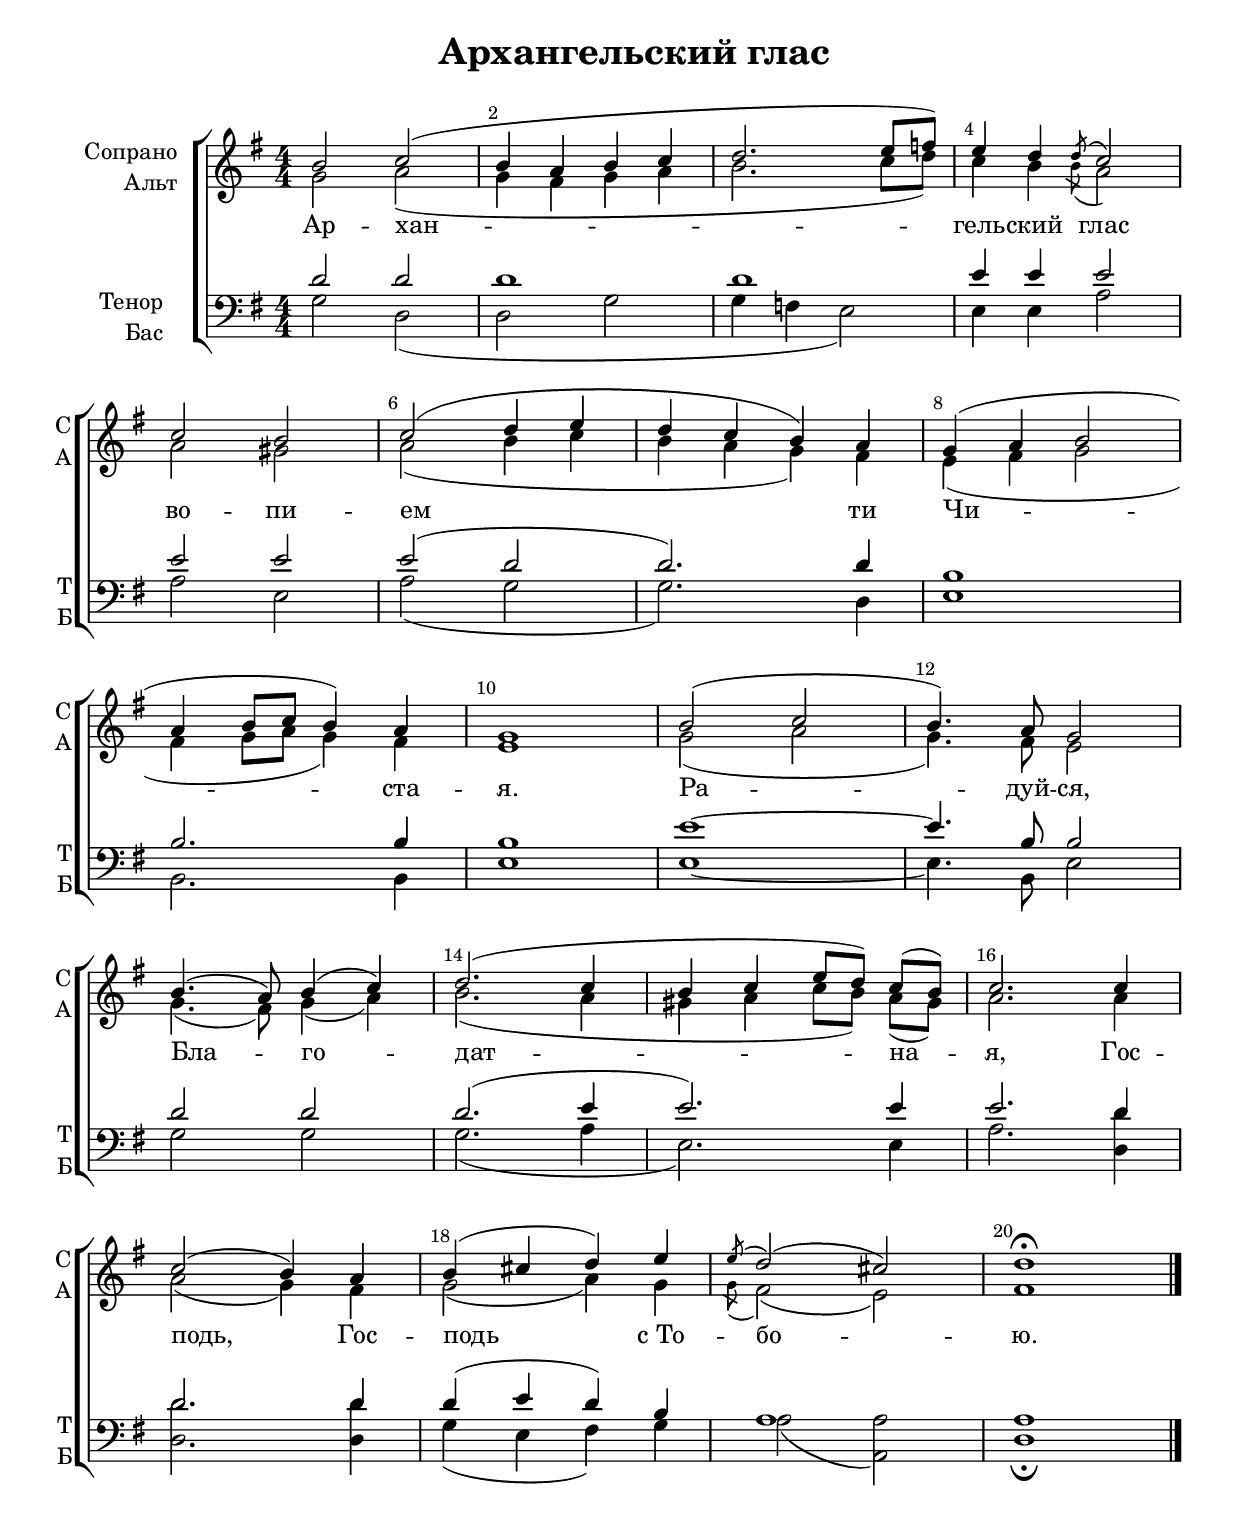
\version "2.24.2"

% закомментируйте строку ниже, чтобы получался pdf с навигацией
%#(ly:set-option 'point-and-click #f)
#(ly:set-option 'midi-extension "mid")
#(ly:set-option 'embed-source-code #t) % внедряем исходник как аттач к pdf
#(set-default-paper-size "a4")
%#(set-global-staff-size 18)

\header {
  title = "Архангельский глас"
  composer = " "
  % Удалить строку версии LilyPond 
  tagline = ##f
}


abr = { \break }
%abr = \tag #'BR { \break }
%abr = {}

pbr = { \pageBreak }
%pbr = {}

breathes = { \once \override BreathingSign.text = \markup { \musicglyph #"scripts.tickmark" } \breathe }


melon = { \set melismaBusyProperties = #'() }
meloff = { \unset melismaBusyProperties }
solo = ^\markup\italic"Соло"
tutti =  ^\markup\italic"tutti"

co = \cadenzaOn
cof = \cadenzaOff
cb = { \cadenzaOff \bar "||" }
cbr = { \bar "" }
cbar = { \cadenzaOff \bar "|" \cadenzaOn }
stemOff = { \hide Staff.Stem }
nat = { \once \hide Accidental }
%stemOn = { \unHideNotes Staff.Stem }

% alternative breathe
breathes = { \once \override BreathingSign.text = \markup { \musicglyph #"scripts.tickmark" } \breathe }

% alternative partial - for repeats
partiall = { \set Timing.measurePosition = #(ly:make-moment -1/4) }

% compress multi-measure rests
multirests = { \override MultiMeasureRest.expand-limit = #1 \set Score.skipBars = ##t }

% mark with numbers in squares
squaremarks = {  \set Score.rehearsalMarkFormatter = #format-mark-box-numbers }

% move dynamics a bit left (to be not up/under the note, but before)
placeDynamicsLeft = { \override DynamicText.X-offset = #-2.5 }

%make visible number of every 2-nd bar
secondbar = {
  \override Score.BarNumber.break-visibility = #end-of-line-invisible
  \override Score.BarNumber.X-offset = #1
  \override Score.BarNumber.self-alignment-X = #LEFT
  \set Score.barNumberVisibility = #(every-nth-bar-number-visible 2)
}

global = {
  \numericTimeSignature
  \secondbar
  \multirests
  \placeDynamicsLeft
  
  \key g\major
  \time 4/4
}

sopvoice = \relative c'' {
  \global
  \dynamicUp
  \autoBeamOff
  b2 c( |
  b4 a b c |
  d2. e8[ f]) |
  e4 d \acciaccatura d8 c2 | \abr
  
  c2 b |
  c( d4 e d c b) a |
  g( a b2 | \abr
  
  a4 b8[ c] b4) a4 |
  g1 |
  b2( c |
  b4.) a8 g2 | \abr
  
  b4.( a8) b4( c) |
  d2.( c4 |
  b c e8[ d]) c[( b]) |
  c2. c4 | \abr
  
  c2( b4) a |
  b( cis d) e |
  \acciaccatura e8 d2( cis) |
  d1\fermata \bar "|."
}


altvoice = \relative c'' {
  \global
  \dynamicUp
  \autoBeamOff
  g2 a( |
  g4 fis g a |
  b2. c8[ d]) |
  c4 b \acciaccatura b8 a2 |
  
  a2 gis |
  a2( b4 c |
  b a g) fis |
  e4( fis g2 |
  fis4 g8[ a] g4) fis4 |
  e1 |
  g2( a |
  g4.) fis8 e2 |
  g4.( fis8) g4( a) |
  b2.( a4 |
  gis a c8[ b]) a[( gis]) |
  a2. a4 |
  a2( g4) fis |
  g2( a4) g |
  \acciaccatura g8 fis2( e) |
  fis1
  
}


tenorvoice = \relative c' {
  \global
  \dynamicUp
  \autoBeamOff
  d2 d |
  d1 |
  d1 |
  e4 4 2 |
  
  e2 2 |
  e2( d |
  d2.) d4 |
  b1 |
  
  b2. b4 |
  b1 |
  e1~ |
  4. b8 b2 |
  
  d2 d |
  d2. ( e4 |
  e2.) e4 |
  e2. d4 |
  
  d2. d4 |
  d4( e d) b |
  a1 |
  a
}


bassvoice = \relative c' {
  \global
  \dynamicUp
  \autoBeamOff
  g2 d2( |
  d2 g |
  g4 f e2) |
  e4 e a2 |
  
  a2 e |
  a( g |
  g2.) d4 |
  e1 |
  
  b2. b4 |
  e1 |
  e1~ |
  4. b8 e2 |
  
  g2 g |
  g2.( a4 |
  e2.) e4 |
  a2.
  
  <d d,>4 |
  q2. q4 
  g,4( e fis) g |
  a2( <a a,>) |
  d,1
 \fermata}

lyricscore = \lyricmode {
  Ар -- хан -- гель -- ский глас
  во -- пи -- ем ти Чи --
  ста -- я. Ра -- дуй -- ся,
  Бла -- го -- дат -- на -- я,
  Гос -- подь, Гос -- подь с_То -- бо -- ю.
}


\bookpart {
  \paper {
    top-margin = 15
    left-margin = 15
    right-margin = 10
    bottom-margin = 15
    indent = 20
    ragged-bottom = ##f
    %  system-separator-markup = \slashSeparator
    
  }
  \score {
    %  \transpose c bes {
    %  \removeWithTag #'BR
    \new ChoirStaff <<
      \new Staff = "upstaff" \with {
        instrumentName = \markup { \right-column { "Сопрано" "Альт"  } }
        shortInstrumentName = \markup { \right-column { "С" "А"  } }
        midiInstrument = "voice oohs"
        %        \consists Merge_rests_engraver
        %        \RemoveEmptyStaves
      } <<
        \new Voice = "soprano" { \voiceOne \sopvoice }
        \new Voice  = "alto" { \voiceTwo \altvoice }
      >> 
      
      \new Lyrics \lyricsto "soprano" { \lyricscore }
      % alternative lyrics above up staff
      %\new Lyrics \with {alignAboveContext = "upstaff"} \lyricsto "soprano" \lyricst
      
      \new Staff = "downstaff" \with {
        instrumentName = \markup { \right-column { "Тенор" "Бас" } }
        shortInstrumentName = \markup { \right-column { "Т" "Б" } }
        midiInstrument = "voice oohs"
      } <<
        \new Voice = "tenor" { \voiceOne \clef bass \tenorvoice }
        \new Voice = "bass" { \voiceTwo \bassvoice }
      >>
    >>
    %  }  % transposeµ
    \layout {
      %    #(layout-set-staff-size 20)
      \context {
        \Score
      }
      \context {
        \Staff
        %        \RemoveEmptyStaves
        \RemoveAllEmptyStaves
        \consists Merge_rests_engraver
      }
      %Metronome_mark_engraver
    }
    \midi {
      \tempo 4=90
    }
  }
}
